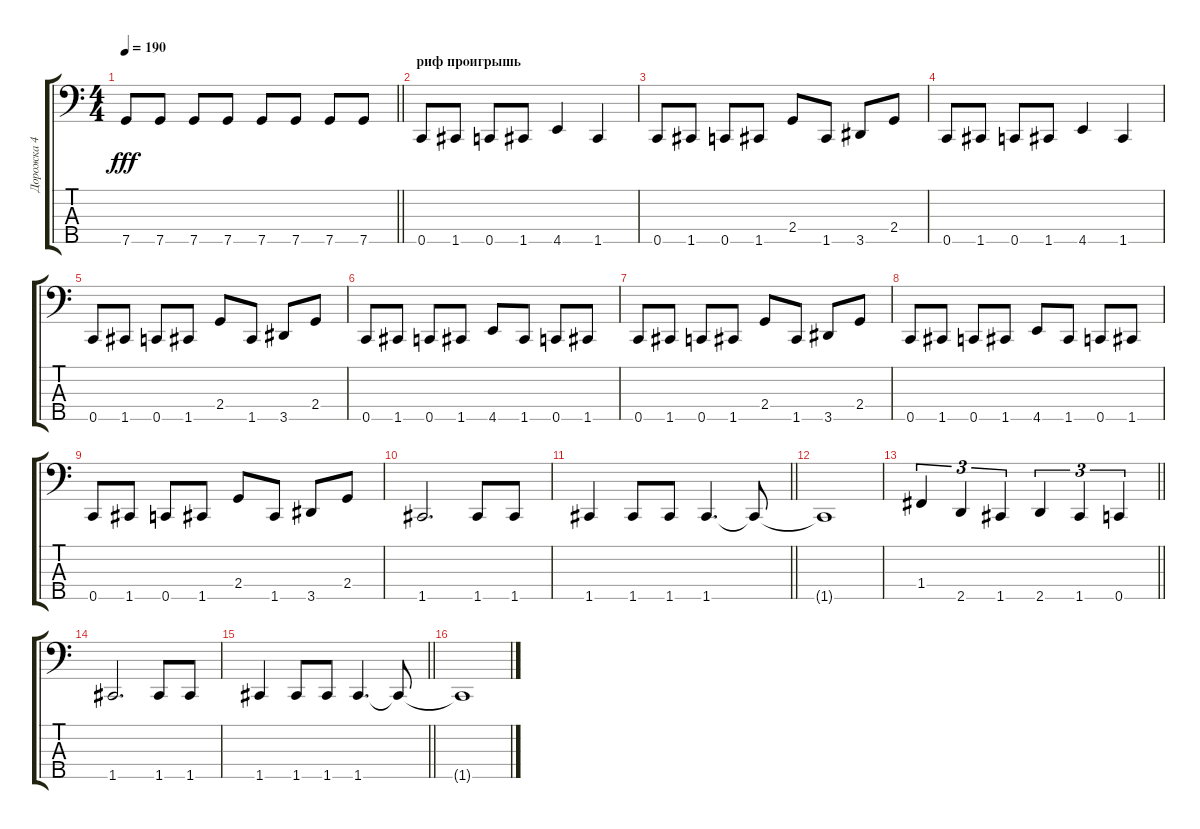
\track ("Дорожка 4" "Дорожка 4") {instrument electricbasspick}
\staff {score tabs}
\tuning (Ab2 Eb2 Bb1 F1 C1) {hide}
\ts (4 4)
\tempo 190
\clef f4
\barLineRight lightlight
\ks c
7.5.8{dy fff} 7.5.8 7.5.8 7.5.8 7.5.8 7.5.8 7.5.8 7.5.8 |
\section ("" "риф проигрышь")
0.5.8 1.5.8 0.5.8 1.5.8 4.5.4 1.5.4 |
0.5.8 1.5.8 0.5.8 1.5.8 2.4.8 1.5.8 3.5.8 2.4.8 |
0.5.8 1.5.8 0.5.8 1.5.8 4.5.4 1.5.4 |
0.5.8 1.5.8 0.5.8 1.5.8 2.4.8 1.5.8 3.5.8 2.4.8 |
0.5.8 1.5.8 0.5.8 1.5.8 4.5.8 1.5.8 0.5.8 1.5.8 |
0.5.8 1.5.8 0.5.8 1.5.8 2.4.8 1.5.8 3.5.8 2.4.8 |
0.5.8 1.5.8 0.5.8 1.5.8 4.5.8 1.5.8 0.5.8 1.5.8 |
0.5.8 1.5.8 0.5.8 1.5.8 2.4.8 1.5.8 3.5.8 2.4.8 |
1.5.2{d} 1.5.8 1.5.8 |
\barLineRight lightlight
1.5.4 1.5.8 1.5.8 1.5.4{d} 1.5{t}.8 |
1.5{t}.1 |
\barLineRight lightlight
1.4.4{tu (3 2)} 2.5.4{tu (3 2)} 1.5.4{tu (3 2)} 2.5.4{tu (3 2)} 1.5.4{tu (3 2)} 0.5.4{tu (3 2)} |
1.5.2{d} 1.5.8 1.5.8 |
\barLineRight lightlight
1.5.4 1.5.8 1.5.8 1.5.4{d} 1.5{t}.8 |
1.5{t}.1
